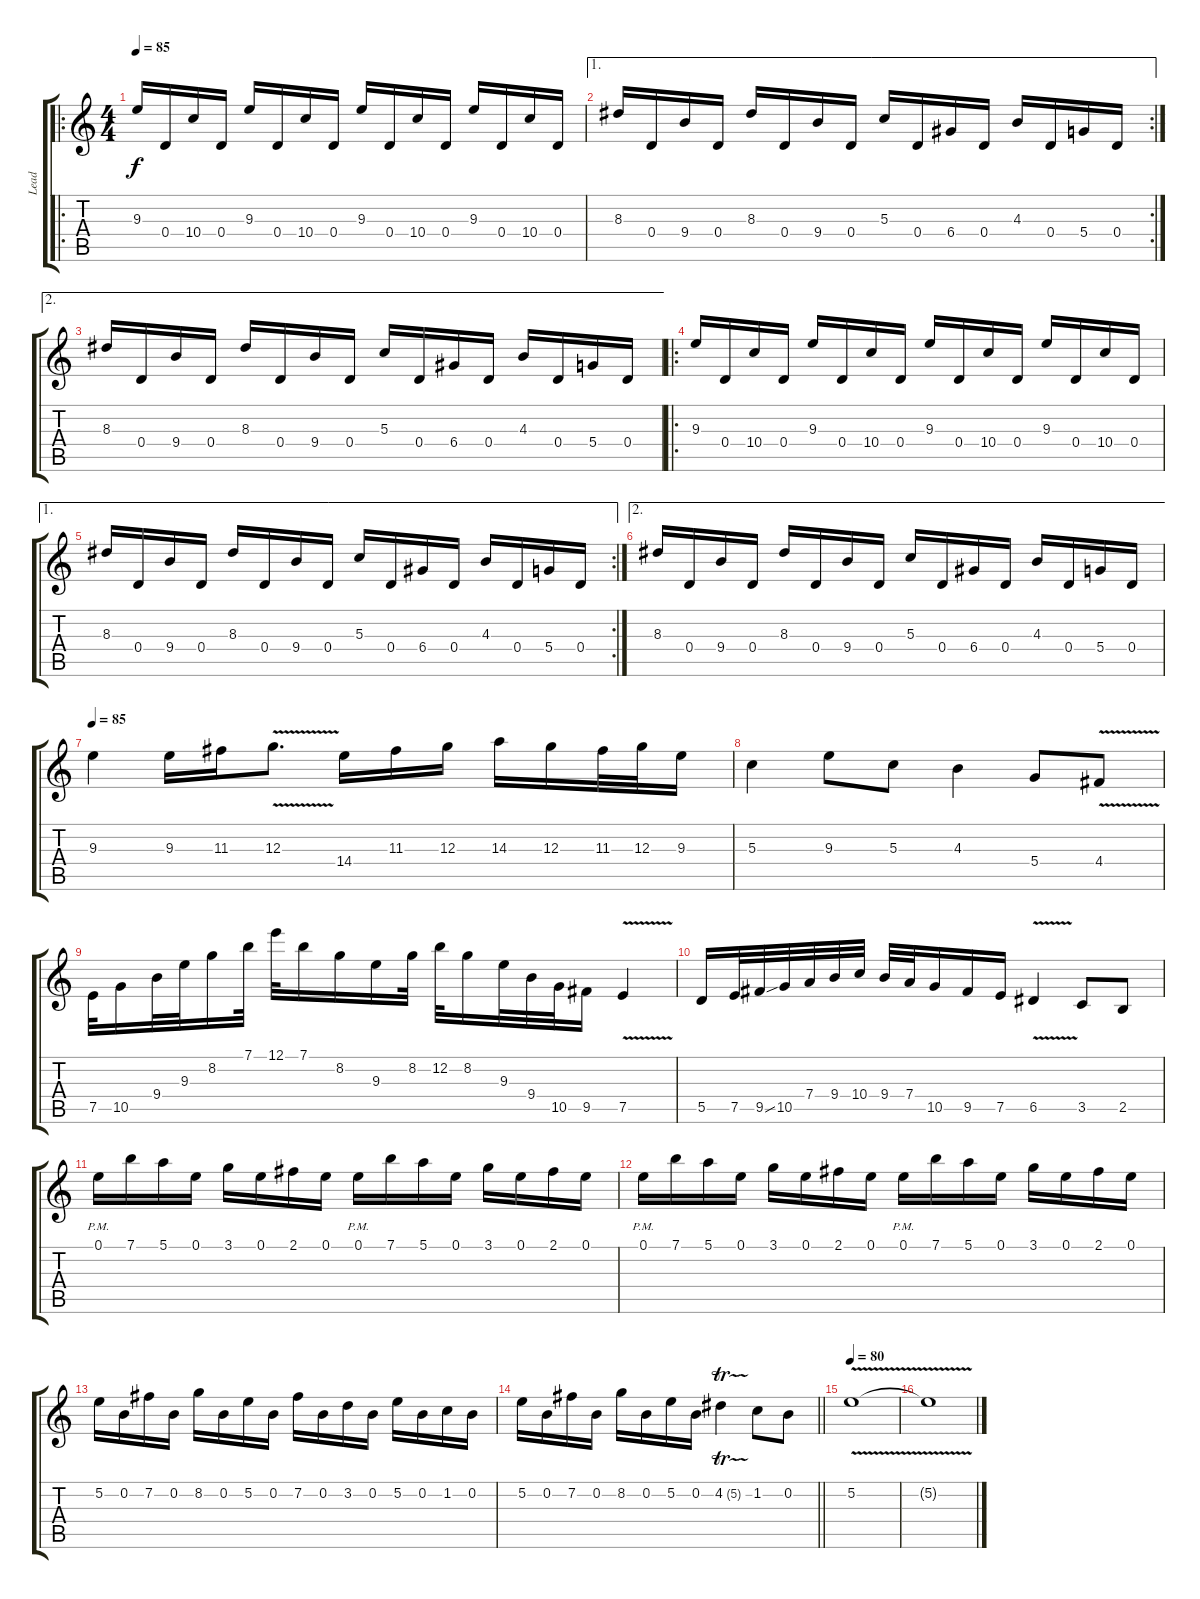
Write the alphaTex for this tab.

\track ("Lead" "Lead") {instrument distortionguitar}
\staff {score tabs}
\tuning (E4 B3 G3 D3 A2 E2) {hide}
\ro
\ts (4 4)
\tempo 85
\clef g2
\ks c
9.3.16{dy f instrument distortionguitar} 0.4.16 10.4.16 0.4.16 9.3.16 0.4.16 10.4.16 0.4.16 9.3.16 0.4.16 10.4.16 0.4.16 9.3.16 0.4.16 10.4.16 0.4.16 |
\ae 1
\rc 2
8.3.16 0.4.16 9.4.16 0.4.16 8.3.16 0.4.16 9.4.16 0.4.16 5.3.16 0.4.16 6.4.16 0.4.16 4.3.16 0.4.16 5.4.16 0.4.16 |
\ae 2
8.3.16 0.4.16 9.4.16 0.4.16 8.3.16 0.4.16 9.4.16 0.4.16 5.3.16 0.4.16 6.4.16 0.4.16 4.3.16 0.4.16 5.4.16 0.4.16 |
\ro
9.3.16 0.4.16 10.4.16 0.4.16 9.3.16 0.4.16 10.4.16 0.4.16 9.3.16 0.4.16 10.4.16 0.4.16 9.3.16 0.4.16 10.4.16 0.4.16 |
\ae 1
\rc 2
8.3.16 0.4.16 9.4.16 0.4.16 8.3.16 0.4.16 9.4.16 0.4.16 5.3.16 0.4.16 6.4.16 0.4.16 4.3.16 0.4.16 5.4.16 0.4.16 |
\ae 2
8.3.16 0.4.16 9.4.16 0.4.16 8.3.16 0.4.16 9.4.16 0.4.16 5.3.16 0.4.16 6.4.16 0.4.16 4.3.16 0.4.16 5.4.16 0.4.16 |
\tempo 85
9.3.4{instrument distortionguitar} 9.3.16 11.3.16 12.3{v}.8{d} 14.4.16 11.3.16 12.3.16 14.3.16 12.3.16 11.3.32 12.3.32 9.3.16 |
5.3.4 9.3.8 5.3.8 4.3.4 5.4.8 4.4{v}.8 |
7.5.32 10.5.16 9.4.32 9.3.32 8.2.16 7.1.32 12.1.32 7.1.16 8.2.16 9.3.16 8.2.32 12.2.32 8.2.16 9.3.32 9.4.32 10.5.32 9.5.16 7.5{v}.4 |
5.5.16 7.5.32 9.5{ss}.32 10.5.32 7.4.32 9.4.32 10.4.32 9.4.32 7.4.32 10.5.16 9.5.16 7.5.16 6.5{v}.4 3.5.8 2.5.8 |
0.1{pm}.16 7.1.16 5.1.16 0.1.16 3.1.16 0.1.16 2.1.16 0.1.16 0.1{pm}.16 7.1.16 5.1.16 0.1.16 3.1.16 0.1.16 2.1.16 0.1.16 |
0.1{pm}.16 7.1.16 5.1.16 0.1.16 3.1.16 0.1.16 2.1.16 0.1.16 0.1{pm}.16 7.1.16 5.1.16 0.1.16 3.1.16 0.1.16 2.1.16 0.1.16 |
5.2.16 0.2.16 7.2.16 0.2.16 8.2.16 0.2.16 5.2.16 0.2.16 7.2.16 0.2.16 3.2.16 0.2.16 5.2.16 0.2.16 1.2.16 0.2.16 |
\barLineRight lightlight
5.2.16 0.2.16 7.2.16 0.2.16 8.2.16 0.2.16 5.2.16 0.2.16 4.2{tr (5 32)}.4 1.2.8 0.2.8 |
\tempo 80
5.2{v}.1 |
5.2{t}.1
